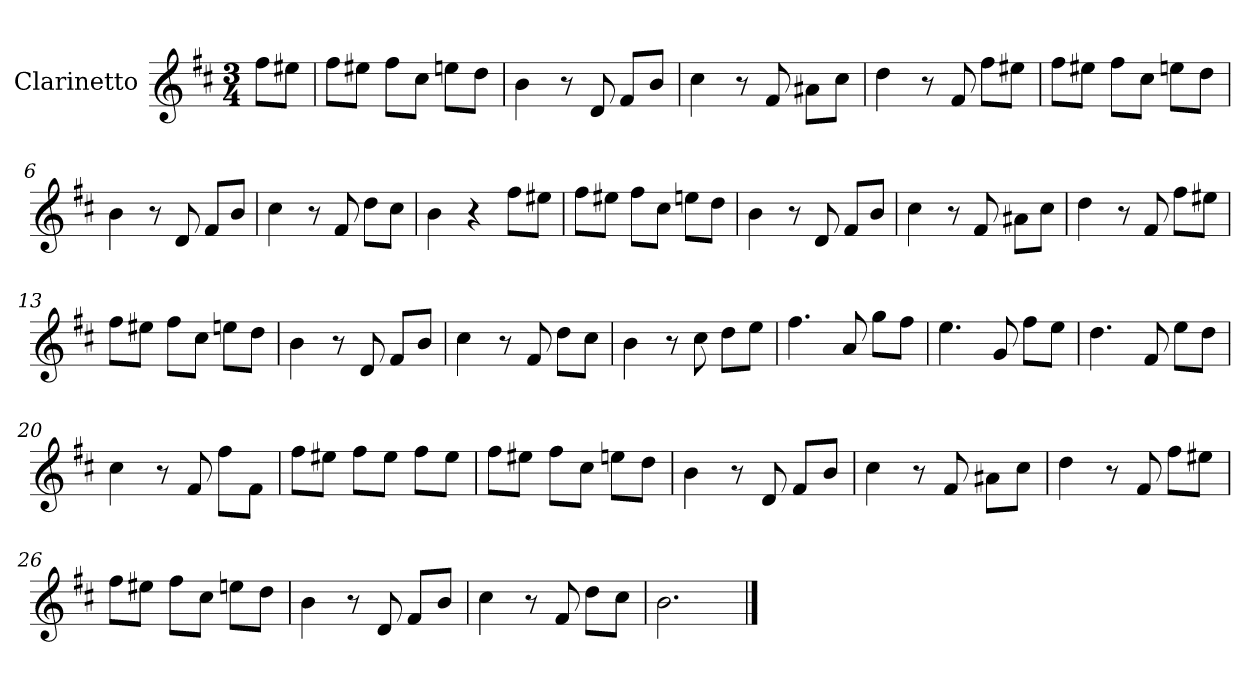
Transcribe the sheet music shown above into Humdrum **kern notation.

**kern
*part1
*staff1
*I"Clarinetto
*I'Cl.
*clefG2
*ITrd1c2
*k[]
*M3/4
=
8ee\L
8dd#X\J
=1
8ee\L
8dd#X\J
8ee\L
8b\J
8ddn\L
8cc\J
=2
4a\
8r
8c/
8e/L
8a/J
=3
4b\
8r
8e/
8g#X\L
8b\J
=4
4cc\
8r
8e/
8ee\L
8dd#X\J
=5
8ee\L
8dd#X\J
8ee\L
8b\J
8ddn\L
8cc\J
=6
4a\
8r
8c/
8e/L
8a/J
=7
4b\
8r
8e/
8cc\L
8b\J
!!LO:LB:g=z
=8
4a\
4r
8ee\L
8dd#X\J
=9
8ee\L
8dd#X\J
8ee\L
8b\J
8ddn\L
8cc\J
=10
4a\
8r
8c/
8e/L
8a/J
=11
4b\
8r
8e/
8g#X\L
8b\J
=12
4cc\
8r
8e/
8ee\L
8dd#X\J
=13
8ee\L
8dd#X\J
8ee\L
8b\J
8ddn\L
8cc\J
=14
4a\
8r
8c/
8e/L
8a/J
=15
4b\
8r
8e/
8cc\L
8b\J
!!LO:LB:g=z
=16
4a\
8r
8b\
8cc\L
8dd\J
=17
4.ee\
8g/
8ff\L
8ee\J
=18
4.dd\
8f/
8ee\L
8dd\J
=19
4.cc\
8e/
8dd\L
8cc\J
=20
4b\
8r
8e/
8ee\L
8e\J
=21
8ee\L
8dd#X\J
8ee\L
8dd#\J
8ee\L
8dd#\J
=22
8ee\L
8dd#X\J
8ee\L
8b\J
8ddn\L
8cc\J
=23
4a\
8r
8c/
8e/L
8a/J
!!LO:LB:g=z
=24
4b\
8r
8e/
8g#X\L
8b\J
=25
4cc\
8r
8e/
8ee\L
8dd#X\J
=26
8ee\L
8dd#X\J
8ee\L
8b\J
8ddn\L
8cc\J
=27
4a\
8r
8c/
8e/L
8a/J
=28
4b\
8r
8e/
8cc\L
8b\J
=29
2.a\
==
*-
